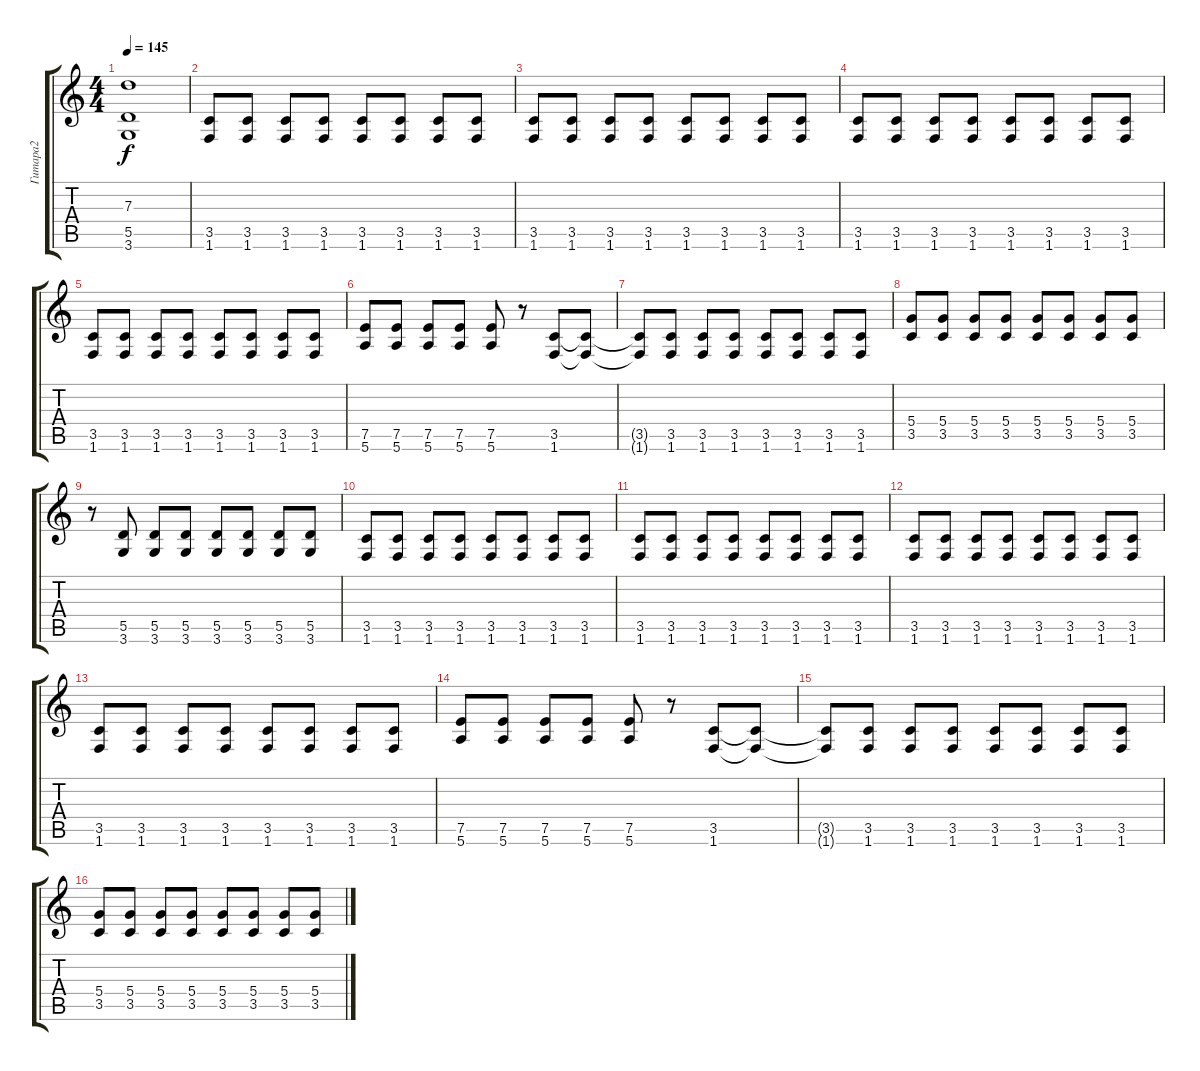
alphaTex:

\track ("Гитара2" "Гитара2") {instrument overdrivenguitar}
\staff {score tabs}
\tuning (E4 B3 G3 D3 A2 E2) {hide}
\ts (4 4)
\tempo 145
\clef g2
\ks c
(7.3 5.5 3.6).1{dy f} |
(3.5 1.6).8 (3.5 1.6).8 (3.5 1.6).8 (3.5 1.6).8 (3.5 1.6).8 (3.5 1.6).8 (3.5 1.6).8 (3.5 1.6).8 |
(3.5 1.6).8 (3.5 1.6).8 (3.5 1.6).8 (3.5 1.6).8 (3.5 1.6).8 (3.5 1.6).8 (3.5 1.6).8 (3.5 1.6).8 |
(3.5 1.6).8 (3.5 1.6).8 (3.5 1.6).8 (3.5 1.6).8 (3.5 1.6).8 (3.5 1.6).8 (3.5 1.6).8 (3.5 1.6).8 |
(3.5 1.6).8 (3.5 1.6).8 (3.5 1.6).8 (3.5 1.6).8 (3.5 1.6).8 (3.5 1.6).8 (3.5 1.6).8 (3.5 1.6).8 |
(7.5 5.6).8 (7.5 5.6).8 (7.5 5.6).8 (7.5 5.6).8 (7.5 5.6).8 r.8 (3.5 1.6).8 (3.5{t} 1.6{t}).8 |
(3.5{t} 1.6{t}).8 (3.5 1.6).8 (3.5 1.6).8 (3.5 1.6).8 (3.5 1.6).8 (3.5 1.6).8 (3.5 1.6).8 (3.5 1.6).8 |
(5.4 3.5).8 (5.4 3.5).8 (5.4 3.5).8 (5.4 3.5).8 (5.4 3.5).8 (5.4 3.5).8 (5.4 3.5).8 (5.4 3.5).8 |
r.8 (5.5 3.6).8 (5.5 3.6).8 (5.5 3.6).8 (5.5 3.6).8 (5.5 3.6).8 (5.5 3.6).8 (5.5 3.6).8 |
(3.5 1.6).8 (3.5 1.6).8 (3.5 1.6).8 (3.5 1.6).8 (3.5 1.6).8 (3.5 1.6).8 (3.5 1.6).8 (3.5 1.6).8 |
(3.5 1.6).8 (3.5 1.6).8 (3.5 1.6).8 (3.5 1.6).8 (3.5 1.6).8 (3.5 1.6).8 (3.5 1.6).8 (3.5 1.6).8 |
(3.5 1.6).8 (3.5 1.6).8 (3.5 1.6).8 (3.5 1.6).8 (3.5 1.6).8 (3.5 1.6).8 (3.5 1.6).8 (3.5 1.6).8 |
(3.5 1.6).8 (3.5 1.6).8 (3.5 1.6).8 (3.5 1.6).8 (3.5 1.6).8 (3.5 1.6).8 (3.5 1.6).8 (3.5 1.6).8 |
(7.5 5.6).8 (7.5 5.6).8 (7.5 5.6).8 (7.5 5.6).8 (7.5 5.6).8 r.8 (3.5 1.6).8 (3.5{t} 1.6{t}).8 |
(3.5{t} 1.6{t}).8 (3.5 1.6).8 (3.5 1.6).8 (3.5 1.6).8 (3.5 1.6).8 (3.5 1.6).8 (3.5 1.6).8 (3.5 1.6).8 |
(5.4 3.5).8 (5.4 3.5).8 (5.4 3.5).8 (5.4 3.5).8 (5.4 3.5).8 (5.4 3.5).8 (5.4 3.5).8 (5.4 3.5).8
